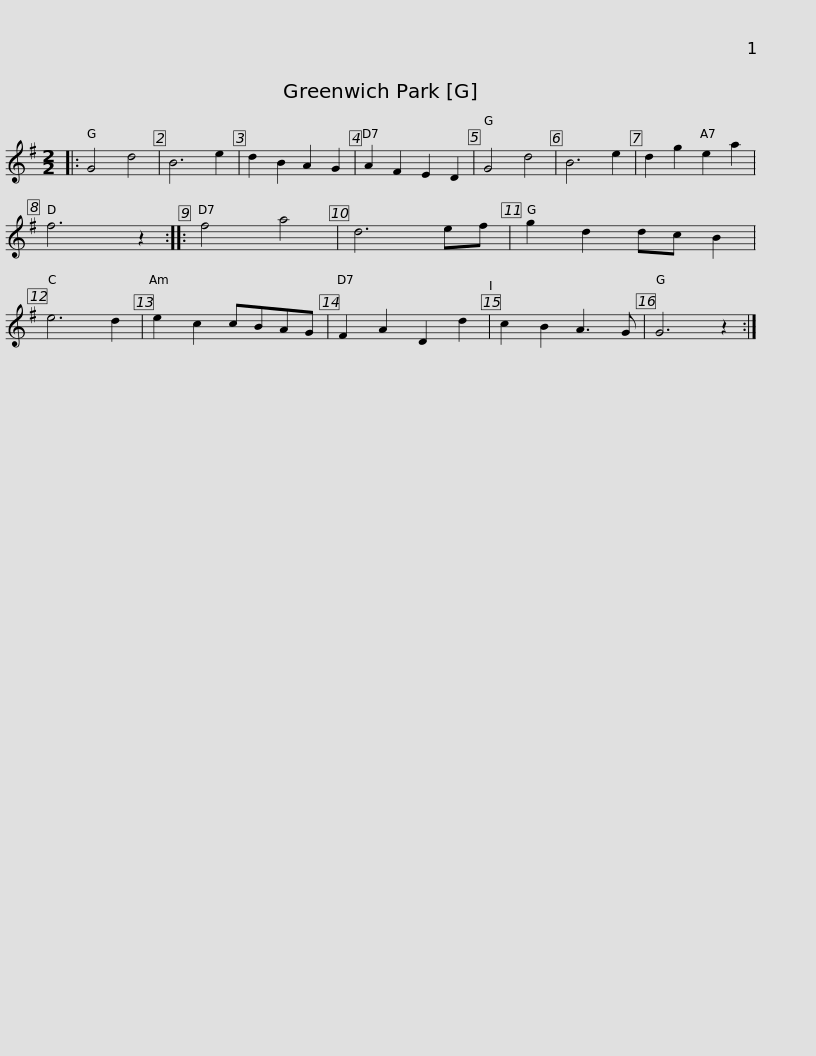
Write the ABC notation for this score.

X:1
L:1/8
M:2/2
I:linebreak $
K:G
V:1 treble
V:1
|: G4 d4 | B6 e2 | d2 B2 A2 G2 | A2 F2 E2 D2 | G4 d4 | %5
 B6 e2 | d2 g2 e2 a2 | f6 z2 :: f4 a4 | d6 ef | %10
 g2 d2 dc B2 |$ e6 d2 | e2 c2 cBAG | F2 A2 D2 d2 | c2 B2 A3 G | %15
 G6 z2 :| %16
